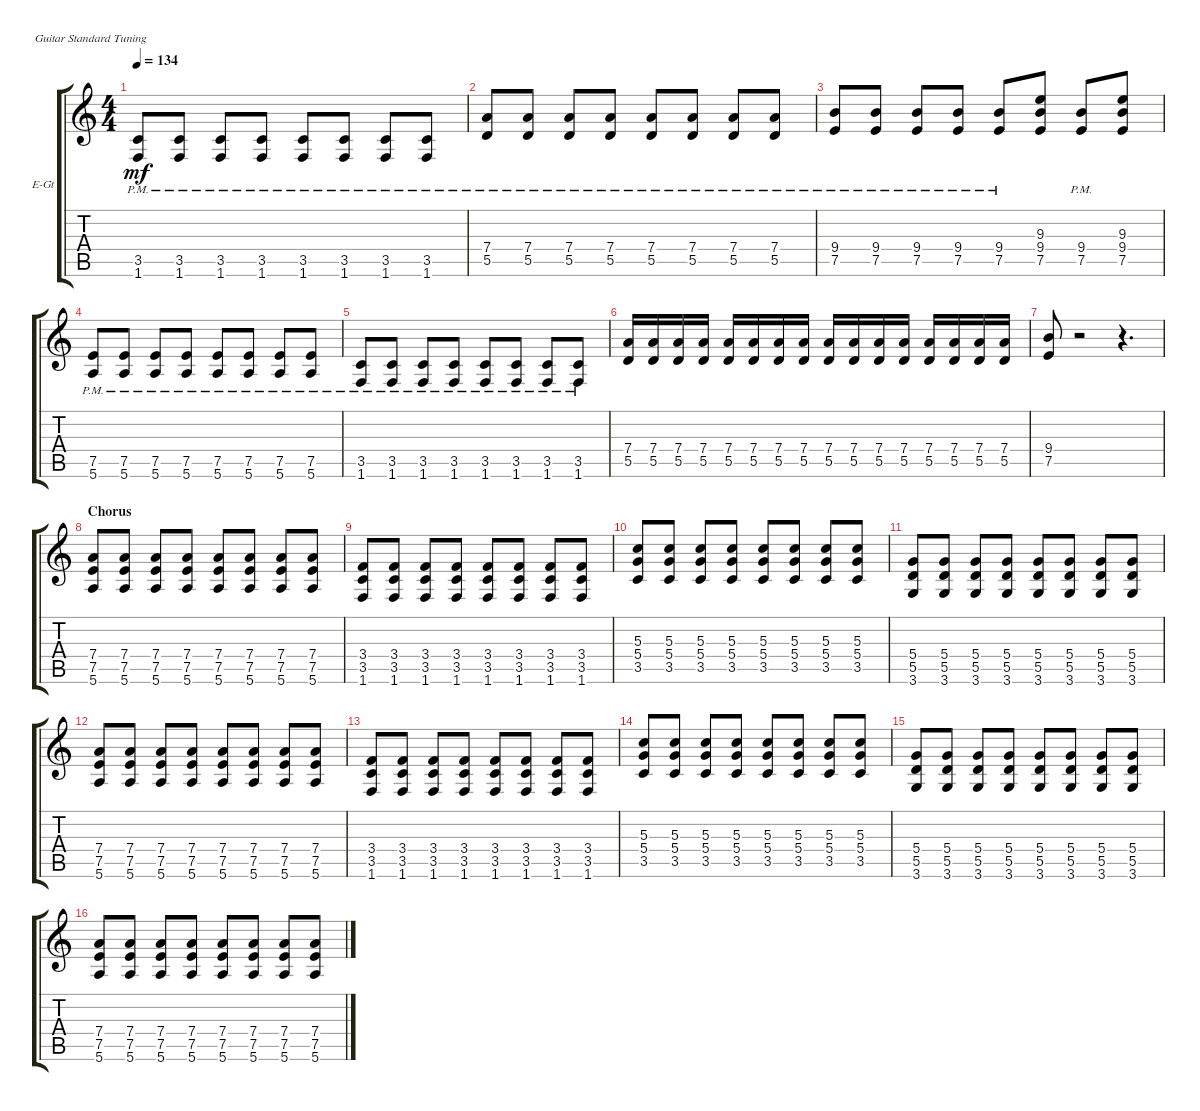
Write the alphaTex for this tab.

\defaultSystemsLayout 4
\bracketExtendMode groupsimilarinstruments
\firstSystemTrackNameOrientation horizontal
\otherSystemsTrackNameOrientation horizontal
\track ("Main guitar" "E-Gt") {instrument distortionguitar}
\staff {score tabs}
\tuning (E4 B3 G3 D3 A2 E2)
\ts (4 4)
\tempo 134
\clef g2
\ks c
(1.6{pm} 3.5{pm}).8{dy mf} (1.6{pm} 3.5{pm}).8 (1.6{pm} 3.5{pm}).8 (1.6{pm} 3.5{pm}).8 (1.6{pm} 3.5{pm}).8 (1.6{pm} 3.5{pm}).8 (1.6{pm} 3.5{pm}).8 (1.6{pm} 3.5{pm}).8 |
(5.5{pm} 7.4{pm}).8 (5.5{pm} 7.4{pm}).8 (5.5{pm} 7.4{pm}).8 (5.5{pm} 7.4{pm}).8 (5.5{pm} 7.4{pm}).8 (5.5{pm} 7.4{pm}).8 (5.5{pm} 7.4{pm}).8 (5.5{pm} 7.4{pm}).8 |
(7.5{pm} 9.4{pm}).8 (7.5{pm} 9.4{pm}).8 (7.5{pm} 9.4{pm}).8 (7.5{pm} 9.4{pm}).8 (7.5{pm} 9.4{pm}).8 (7.5 9.4 9.3).8 (7.5{pm} 9.4{pm}).8 (7.5 9.4 9.3).8 |
(7.5{pm} 5.6{pm}).8 (7.5{pm} 5.6{pm}).8 (7.5{pm} 5.6{pm}).8 (7.5{pm} 5.6{pm}).8 (7.5{pm} 5.6{pm}).8 (7.5{pm} 5.6{pm}).8 (7.5{pm} 5.6{pm}).8 (7.5{pm} 5.6{pm}).8 |
(1.6{pm} 3.5{pm}).8 (1.6{pm} 3.5{pm}).8 (1.6{pm} 3.5{pm}).8 (1.6{pm} 3.5{pm}).8 (1.6{pm} 3.5{pm}).8 (1.6{pm} 3.5{pm}).8 (1.6{pm} 3.5{pm}).8 (1.6{pm} 3.5{pm}).8 |
(5.5 7.4).16 (5.5 7.4).16 (5.5 7.4).16 (5.5 7.4).16 (5.5 7.4).16 (5.5 7.4).16 (5.5 7.4).16 (5.5 7.4).16 (5.5 7.4).16 (5.5 7.4).16 (5.5 7.4).16 (5.5 7.4).16 (5.5 7.4).16 (5.5 7.4).16 (5.5 7.4).16 (5.5 7.4).16 |
(7.5 9.4).8 r.2 r.4{d} |
\section ("" "Chorus")
(5.6 7.5 7.4).8 (5.6 7.5 7.4).8 (5.6 7.5 7.4).8 (5.6 7.5 7.4).8 (5.6 7.5 7.4).8 (5.6 7.5 7.4).8 (5.6 7.5 7.4).8 (5.6 7.5 7.4).8 |
(1.6 3.5 3.4).8 (1.6 3.5 3.4).8 (1.6 3.5 3.4).8 (1.6 3.5 3.4).8 (1.6 3.5 3.4).8 (1.6 3.5 3.4).8 (1.6 3.5 3.4).8 (1.6 3.5 3.4).8 |
(3.5 5.4 5.3).8 (3.5 5.4 5.3).8 (3.5 5.4 5.3).8 (3.5 5.4 5.3).8 (3.5 5.4 5.3).8 (3.5 5.4 5.3).8 (3.5 5.4 5.3).8 (3.5 5.4 5.3).8 |
(3.6 5.5 5.4).8 (3.6 5.5 5.4).8 (3.6 5.5 5.4).8 (3.6 5.5 5.4).8 (3.6 5.5 5.4).8 (3.6 5.5 5.4).8 (3.6 5.5 5.4).8 (3.6 5.5 5.4).8 |
(5.6 7.5 7.4).8 (5.6 7.5 7.4).8 (5.6 7.5 7.4).8 (5.6 7.5 7.4).8 (5.6 7.5 7.4).8 (5.6 7.5 7.4).8 (5.6 7.5 7.4).8 (5.6 7.5 7.4).8 |
(1.6 3.5 3.4).8 (1.6 3.5 3.4).8 (1.6 3.5 3.4).8 (1.6 3.5 3.4).8 (1.6 3.5 3.4).8 (1.6 3.5 3.4).8 (1.6 3.5 3.4).8 (1.6 3.5 3.4).8 |
(3.5 5.4 5.3).8 (3.5 5.4 5.3).8 (3.5 5.4 5.3).8 (3.5 5.4 5.3).8 (3.5 5.4 5.3).8 (3.5 5.4 5.3).8 (3.5 5.4 5.3).8 (3.5 5.4 5.3).8 |
(3.6 5.5 5.4).8 (3.6 5.5 5.4).8 (3.6 5.5 5.4).8 (3.6 5.5 5.4).8 (3.6 5.5 5.4).8 (3.6 5.5 5.4).8 (3.6 5.5 5.4).8 (3.6 5.5 5.4).8 |
(5.6 7.5 7.4).8 (5.6 7.5 7.4).8 (5.6 7.5 7.4).8 (5.6 7.5 7.4).8 (5.6 7.5 7.4).8 (5.6 7.5 7.4).8 (5.6 7.5 7.4).8 (5.6 7.5 7.4).8
